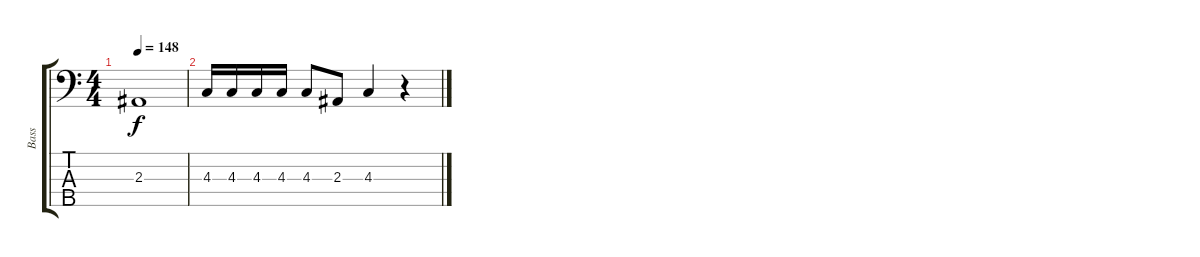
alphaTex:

\track ("Bass" "Bass") {instrument electricbasspick}
\staff {score tabs}
\tuning (Gb2 Db2 Ab1 Eb1 Bb0) {hide}
\ts (4 4)
\tempo 148
\clef f4
\ks c
2.3{t}.1{dy f} |
4.3.16 4.3.16 4.3.16 4.3.16 4.3.8 2.3.8 4.3.4 r.4
